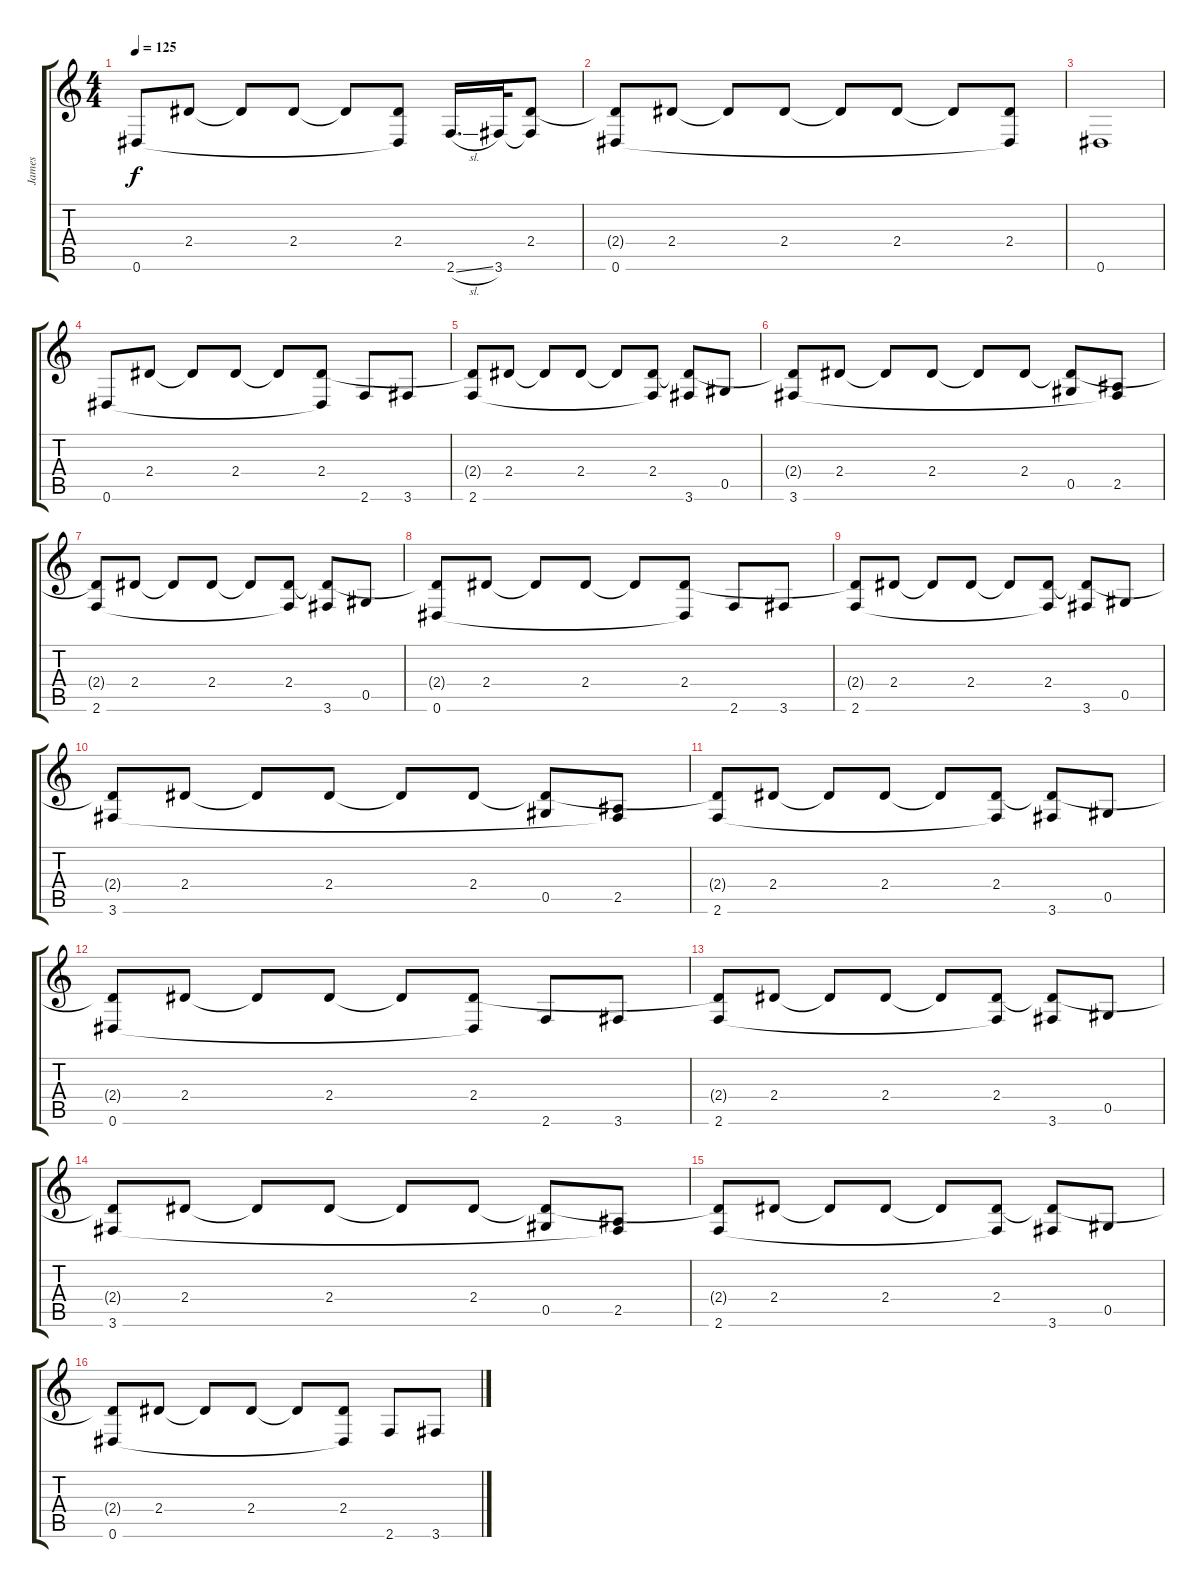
\track ("James" "James") {instrument electricguitarclean}
\staff {score tabs}
\tuning (Eb4 Bb3 Gb3 Db3 Ab2 Eb2) {hide}
\ts (4 4)
\tempo 125
\clef g2
\ks c
0.6.8{dy f} 2.4.8 2.4{t}.8 2.4.8 2.4{t}.8 (2.4 0.6{t}).8 2.6{sl}.16{d} 3.6.32 (2.4 3.6{t}).8 |
(2.4{t} 0.6).8 2.4.8 2.4{t}.8 2.4.8 2.4{t}.8 2.4.8 2.4{t}.8 (2.4 0.6{t}).8 |
0.6.1 |
0.6.8 2.4.8 2.4{t}.8 2.4.8 2.4{t}.8 (2.4 0.6{t}).8 2.6.8 3.6.8 |
(2.4{t} 2.6).8 2.4.8 2.4{t}.8 2.4.8 2.4{t}.8 (2.4 2.6{t}).8 (2.4{t} 3.6).8 0.5.8 |
(2.4{t} 3.6).8 2.4.8 2.4{t}.8 2.4.8 2.4{t}.8 2.4.8 (2.4{t} 0.5).8 (2.5 3.6{t}).8 |
(2.4{t} 2.6).8 2.4.8 2.4{t}.8 2.4.8 2.4{t}.8 (2.4 2.6{t}).8 (2.4{t} 3.6).8 0.5.8 |
(2.4{t} 0.6).8 2.4.8 2.4{t}.8 2.4.8 2.4{t}.8 (2.4 0.6{t}).8 2.6.8 3.6.8 |
(2.4{t} 2.6).8 2.4.8 2.4{t}.8 2.4.8 2.4{t}.8 (2.4 2.6{t}).8 (2.4{t} 3.6).8 0.5.8 |
(2.4{t} 3.6).8 2.4.8 2.4{t}.8 2.4.8 2.4{t}.8 2.4.8 (2.4{t} 0.5).8 (2.5 3.6{t}).8 |
(2.4{t} 2.6).8 2.4.8 2.4{t}.8 2.4.8 2.4{t}.8 (2.4 2.6{t}).8 (2.4{t} 3.6).8 0.5.8 |
(2.4{t} 0.6).8 2.4.8 2.4{t}.8 2.4.8 2.4{t}.8 (2.4 0.6{t}).8 2.6.8 3.6.8 |
(2.4{t} 2.6).8 2.4.8 2.4{t}.8 2.4.8 2.4{t}.8 (2.4 2.6{t}).8 (2.4{t} 3.6).8 0.5.8 |
(2.4{t} 3.6).8 2.4.8 2.4{t}.8 2.4.8 2.4{t}.8 2.4.8 (2.4{t} 0.5).8 (2.5 3.6{t}).8 |
(2.4{t} 2.6).8 2.4.8 2.4{t}.8 2.4.8 2.4{t}.8 (2.4 2.6{t}).8 (2.4{t} 3.6).8 0.5.8 |
(2.4{t} 0.6).8 2.4.8 2.4{t}.8 2.4.8 2.4{t}.8 (2.4 0.6{t}).8 2.6.8 3.6.8
